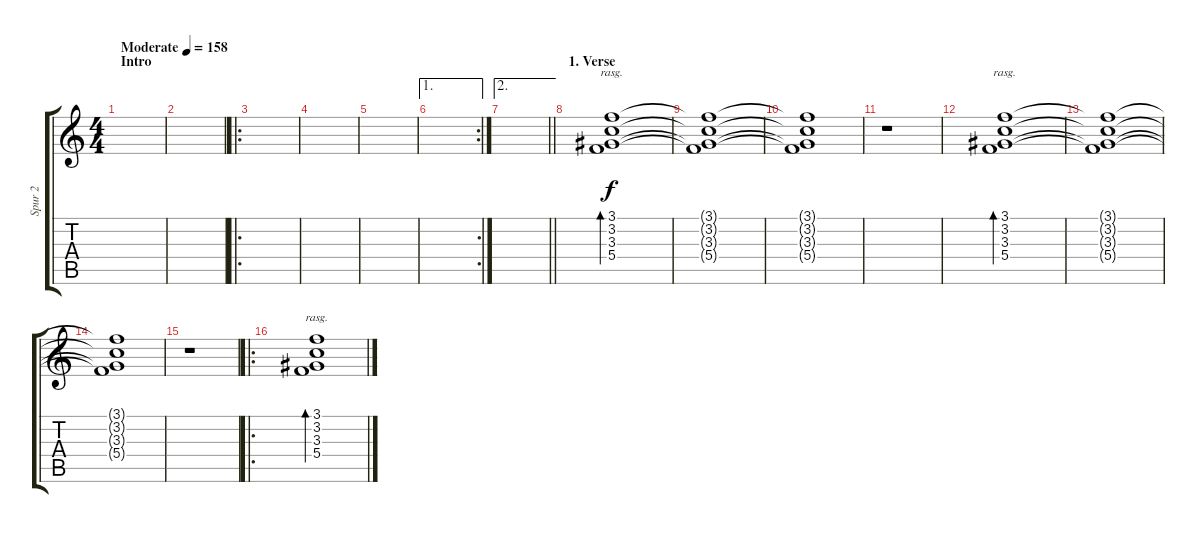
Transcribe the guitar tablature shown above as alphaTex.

\track ("Spur 2" "Spur 2") {instrument electricguitarclean}
\staff {score tabs}
\tuning (D4 A3 F3 C3 G2 C2) {hide}
\ts (4 4)
\section ("" "Intro")
\tempo (158 "Moderate")
\clef g2
\ks c
|
|
\ro
|
|
|
\ae 1
\rc 2
|
\ae 2
\barLineRight lightlight
|
\section ("" "1. Verse")
(3.1 3.2 3.3 5.4).1{bd 240 rasg ii} |
(3.1{t} 3.2{t} 3.3{t} 5.4{t}).1 |
(3.1{t} 3.2{t} 3.3{t} 5.4{t}).1 |
r.1 |
(3.1 3.2 3.3 5.4).1{bd 240 rasg ii} |
(3.1{t} 3.2{t} 3.3{t} 5.4{t}).1 |
(3.1{t} 3.2{t} 3.3{t} 5.4{t}).1 |
r.1 |
\ro
(3.1 3.2 3.3 5.4).1{bd 240 rasg ii}
